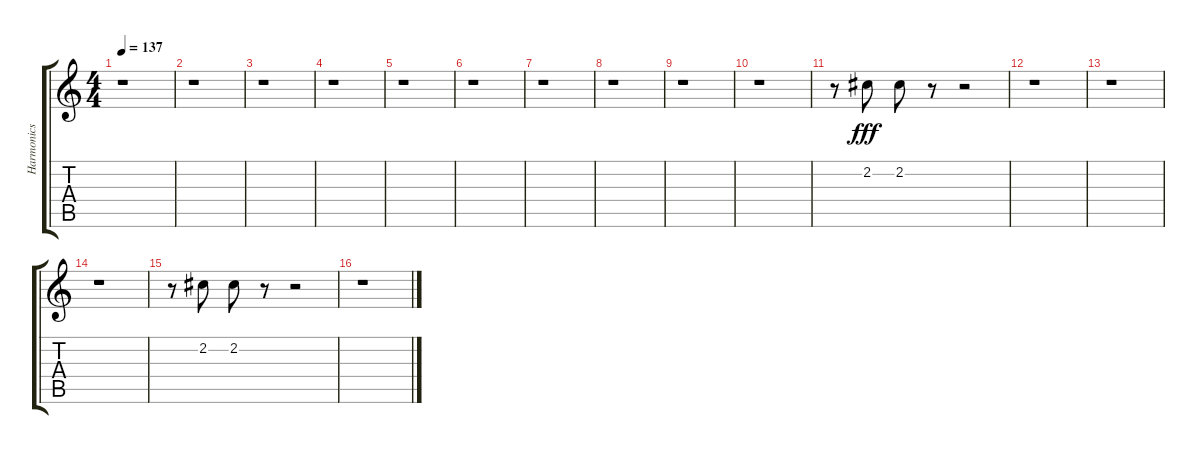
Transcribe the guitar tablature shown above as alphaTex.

\track ("Harmonics" "Harmonics") {instrument guitarharmonics}
\staff {score tabs}
\tuning (E4 B3 G3 D3 A2 E2) {hide}
\ts (4 4)
\tempo 137
\clef g2
\ks c
r.1{dy fff} |
r.1 |
r.1 |
r.1 |
r.1 |
r.1 |
r.1 |
r.1 |
r.1 |
r.1 |
r.8 2.2.8 2.2.8 r.8 r.2 |
r.1 |
r.1 |
r.1 |
r.8 2.2.8 2.2.8 r.8 r.2 |
r.1
